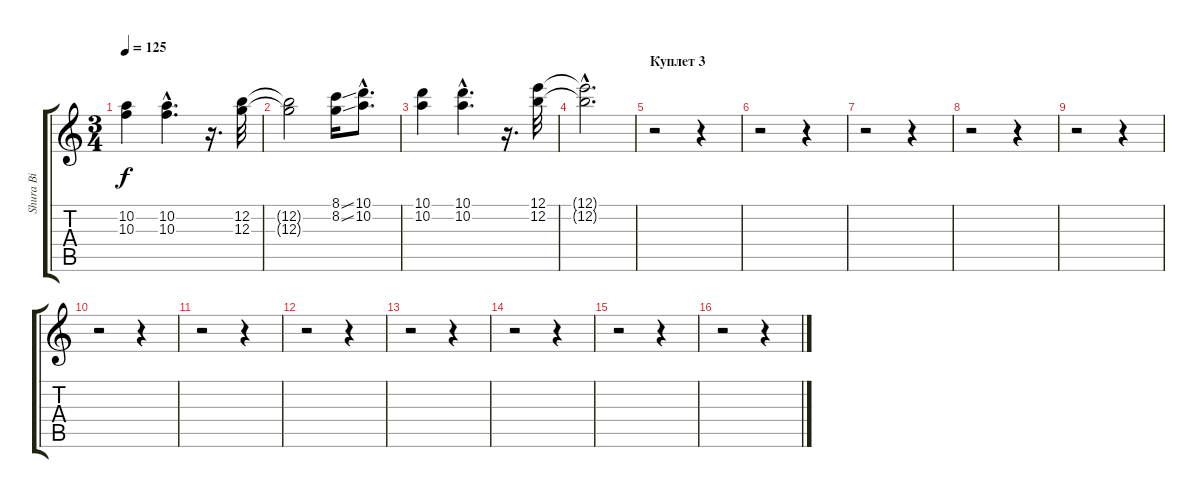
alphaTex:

\track ("Shura Bi" "Shura Bi") {instrument electricguitarjazz}
\staff {score tabs}
\tuning (E4 B3 G3 D3 A2 E2) {hide}
\ts (3 4)
\tempo 125
\clef g2
\ks c
(10.2 10.3).4{dy f} (10.2{hac} 10.3{hac}).4{d} r.16{d} (12.2 12.3).32 |
(12.2{t} 12.3{t}).2 (8.1{ss} 8.2{ss}).16 (10.1{hac} 10.2{hac}).8{d} |
(10.1 10.2).4 (10.1{hac} 10.2{hac}).4{d} r.16{d} (12.1 12.2).32 |
(12.1{hac t} 12.2{hac t}).2{d} |
\section ("" "Куплет 3")
r.2 r.4 |
r.2 r.4 |
r.2 r.4 |
r.2 r.4 |
r.2 r.4 |
r.2 r.4 |
r.2 r.4 |
r.2 r.4 |
r.2 r.4 |
r.2 r.4 |
r.2 r.4 |
r.2 r.4
